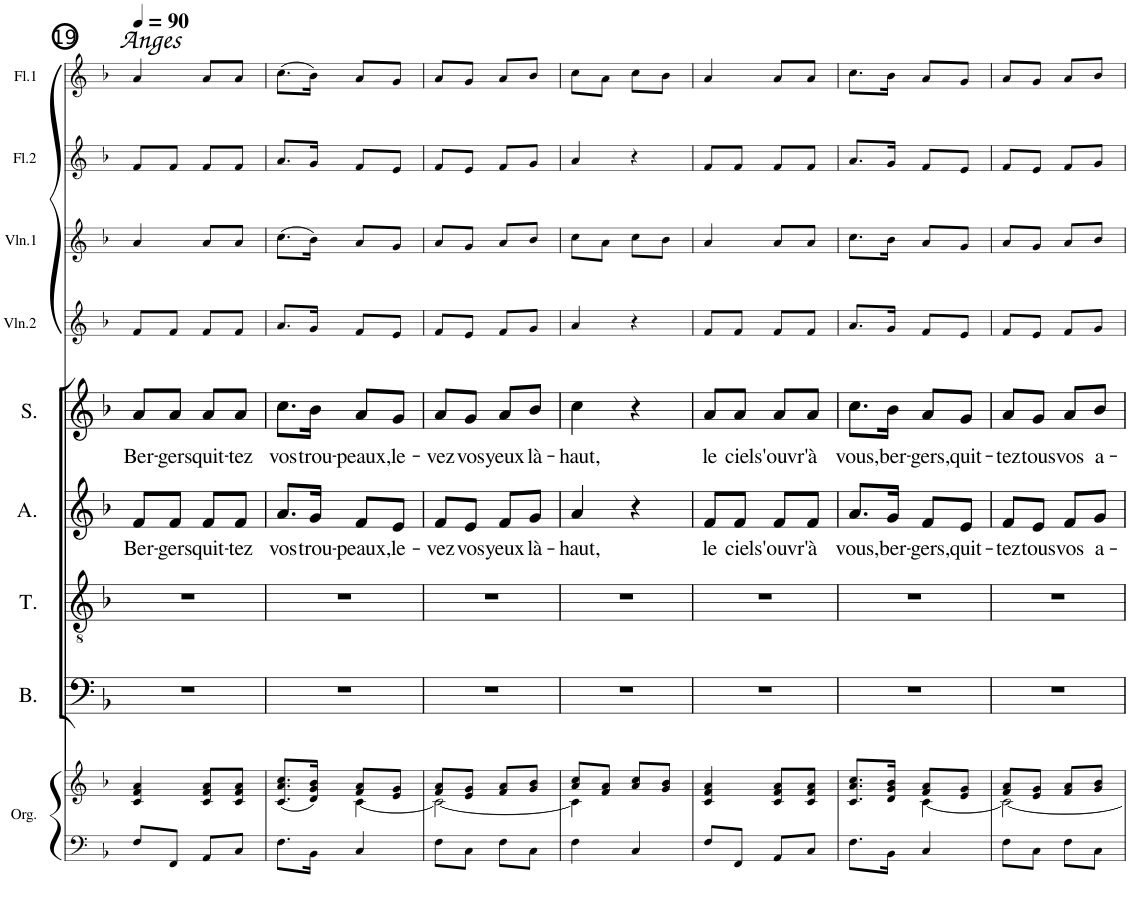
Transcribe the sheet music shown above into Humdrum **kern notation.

**kern	**kern	**kern	**kern	**kern	**text	**kern	**text	**kern	**kern	**kern	**kern
*part9	*part9	*part8	*part7	*part6	*part6	*part5	*part5	*part4	*part3	*part2	*part1
*staff10	*staff9	*staff8	*staff7	*staff6	*staff6	*staff5	*staff5	*staff4	*staff3	*staff2	*staff1
*I"Orgue	*	*I"Bass	*I"Ténor	*I"Alto	*	*I"Soprano	*	*I"Violon 2	*I"Violon 1	*I"Flûte 2	*I"Flûte 1
*I'Org.	*	*I'B.	*I'T.	*I'A.	*	*I'S.	*	*I'Vln.2	*I'Vln.1	*I'Fl.2	*I'Fl.1
!!LO:PB:g=z
*clefF4	*clefG2	*clefF4	*clefGv2	*clefG2	*	*clefG2	*	*clefG2	*clefG2	*clefG2	*clefG2
*k[b-]	*k[b-]	*k[b-]	*k[b-]	*k[b-]	*	*k[b-]	*	*k[b-]	*k[b-]	*k[b-]	*k[b-]
*M2/4	*M2/4	*M2/4	*M2/4	*M2/4	*	*M2/4	*	*M2/4	*M2/4	*M2/4	*M2/4
*MM90	*MM90	*MM90	*MM90	*MM90	*	*MM90	*	*MM90	*MM90	*MM90	*MM90
=19	=19	=19	=19	=19	=19	=19	=19	=19	=19	=19	=19
!	!	!	!	!	!	!	!	!	!	!	!LO:TX:a:B:t=Anges
!	!	!	!	!	!LO:LY:b	!	!LO:LY:b	!	!	!	!
8F/L	4c/ 4f/ 4a/	2r	2r	8f/L	Ber-	8a/L	Ber-	8f/L	4a/	8f/L	4a/
!	!	!	!	!	!LO:LY:b	!	!LO:LY:b	!	!	!	!
8FF/J	.	.	.	8f/J	-gers	8a/J	-gers	8f/J	.	8f/J	.
!	!	!	!	!	!LO:LY:b	!	!LO:LY:b	!	!	!	!
8AA/L	8c/ 8f/ 8a/L	.	.	8f/L	quit-	8a/L	quit-	8f/L	8a/L	8f/L	8a/L
!	!	!	!	!	!LO:LY:b	!	!LO:LY:b	!	!	!	!
8C/J	8c/ 8f/ 8a/J	.	.	8f/J	-tez	8a/J	-tez	8f/J	8a/J	8f/J	8a/J
=20	=20	=20	=20	=20	=20	=20	=20	=20	=20	=20	=20
*	*^	*	*	*	*	*	*	*	*	*	*
!	!	!	!	!	!	!LO:LY:b	!	!LO:LY:b	!	!	!	!
8.F\L	(8.c/ 8.a/ 8.cc/L	4ryy	2r	2r	8.a/L	vos	8.cc\L	vos	8.a/L	(8.cc\L	8.a/L	(8.cc\L
!	!	!	!	!	!	!LO:LY:b	!	!LO:LY:b	!	!	!	!
16BB-\Jk	16d/ 16g/ 16b-/Jk)	.	.	.	16g/Jk	trou-	16b-\Jk	trou-	16g/Jk	16b-\Jk)	16g/Jk	16b-\Jk)
!	!	!	!	!	!	!LO:LY:b	!	!LO:LY:b	!	!	!	!
4C/	8f/ 8a/L	[4c\	.	.	8f/L	-peaux,	8a/L	-peaux,	8f/L	8a/L	8f/L	8a/L
!	!	!	!	!	!	!LO:LY:b	!	!LO:LY:b	!	!	!	!
.	8e/ 8g/J	.	.	.	8e/J	le-	8g/J	le-	8e/J	8g/J	8e/J	8g/J
=21	=21	=21	=21	=21	=21	=21	=21	=21	=21	=21	=21	=21
!	!	!	!	!	!	!LO:LY:b	!	!LO:LY:b	!	!	!	!
8F\L	8f/ 8a/L	2c\_	2r	2r	8f/L	-vez	8a/L	-vez	8f/L	8a/L	8f/L	8a/L
!	!	!	!	!	!	!LO:LY:b	!	!LO:LY:b	!	!	!	!
8C\J	8e/ 8g/J	.	.	.	8e/J	vos	8g/J	vos	8e/J	8g/J	8e/J	8g/J
!	!	!	!	!	!	!LO:LY:b	!	!LO:LY:b	!	!	!	!
8F\L	8f/ 8a/L	.	.	.	8f/L	yeux	8a/L	yeux	8f/L	8a/L	8f/L	8a/L
!	!	!	!	!	!	!LO:LY:b	!	!LO:LY:b	!	!	!	!
8C\J	8g/ 8b-/J	.	.	.	8g/J	là-	8b-/J	là-	8g/J	8b-/J	8g/J	8b-/J
=22	=22	=22	=22	=22	=22	=22	=22	=22	=22	=22	=22	=22
!	!	!	!	!	!	!LO:LY:b	!	!LO:LY:b	!	!	!	!
4F\	8a/ 8cc/L	4c\]	2r	2r	4a/	-haut,	4cc\	-haut,	4a/	8cc\L	4a/	8cc\L
.	8f/ 8a/J	.	.	.	.	.	.	.	.	8a\J	.	8a\J
4C/	8a/ 8cc/L	4ryy	.	.	4r	.	4r	.	4r	8cc\L	4r	8cc\L
.	8g/ 8b-/J	.	.	.	.	.	.	.	.	8b-\J	.	8b-\J
*	*v	*v	*	*	*	*	*	*	*	*	*	*
=23	=23	=23	=23	=23	=23	=23	=23	=23	=23	=23	=23
!	!	!	!	!	!LO:LY:b	!	!LO:LY:b	!	!	!	!
8F/L	4c/ 4f/ 4a/	2r	2r	8f/L	le	8a/L	le	8f/L	4a/	8f/L	4a/
!	!	!	!	!	!LO:LY:b	!	!LO:LY:b	!	!	!	!
8FF/J	.	.	.	8f/J	ciel	8a/J	ciel	8f/J	.	8f/J	.
!	!	!	!	!	!LO:LY:b	!	!LO:LY:b	!	!	!	!
8AA/L	8c/ 8f/ 8a/L	.	.	8f/L	s'ouvr'	8a/L	s'ouvr'	8f/L	8a/L	8f/L	8a/L
!	!	!	!	!	!LO:LY:b	!	!LO:LY:b	!	!	!	!
8C/J	8c/ 8f/ 8a/J	.	.	8f/J	à	8a/J	à	8f/J	8a/J	8f/J	8a/J
=24	=24	=24	=24	=24	=24	=24	=24	=24	=24	=24	=24
*	*^	*	*	*	*	*	*	*	*	*	*
!	!	!	!	!	!	!LO:LY:b	!	!LO:LY:b	!	!	!	!
8.F\L	8.c/ 8.a/ 8.cc/L	4ryy	2r	2r	8.a/L	vous,	8.cc\L	vous,	8.a/L	8.cc\L	8.a/L	8.cc\L
!	!	!	!	!	!	!LO:LY:b	!	!LO:LY:b	!	!	!	!
16BB-\Jk	16d/ 16g/ 16b-/Jk	.	.	.	16g/Jk	ber-	16b-\Jk	ber-	16g/Jk	16b-\Jk	16g/Jk	16b-\Jk
!	!	!	!	!	!	!LO:LY:b	!	!LO:LY:b	!	!	!	!
4C/	8f/ 8a/L	[4c\	.	.	8f/L	-gers,	8a/L	-gers,	8f/L	8a/L	8f/L	8a/L
!	!	!	!	!	!	!LO:LY:b	!	!LO:LY:b	!	!	!	!
.	8e/ 8g/J	.	.	.	8e/J	quit-	8g/J	quit-	8e/J	8g/J	8e/J	8g/J
=25	=25	=25	=25	=25	=25	=25	=25	=25	=25	=25	=25	=25
!	!	!	!	!	!	!LO:LY:b	!	!LO:LY:b	!	!	!	!
8F\L	8f/ 8a/L	2c\_	2r	2r	8f/L	-tez	8a/L	-tez	8f/L	8a/L	8f/L	8a/L
!	!	!	!	!	!	!LO:LY:b	!	!LO:LY:b	!	!	!	!
8C\J	8e/ 8g/J	.	.	.	8e/J	tous	8g/J	tous	8e/J	8g/J	8e/J	8g/J
!	!	!	!	!	!	!LO:LY:b	!	!LO:LY:b	!	!	!	!
8F\L	8f/ 8a/L	.	.	.	8f/L	vos	8a/L	vos	8f/L	8a/L	8f/L	8a/L
!	!	!	!	!	!	!LO:LY:b	!	!LO:LY:b	!	!	!	!
8C\J	8g/ 8b-/J	.	.	.	8g/J	a-	8b-/J	a-	8g/J	8b-/J	8g/J	8b-/J
*	*v	*v	*	*	*	*	*	*	*	*	*	*
=	=	=	=	=	=	=	=	=	=	=	=
*-	*-	*-	*-	*-	*-	*-	*-	*-	*-	*-	*-
